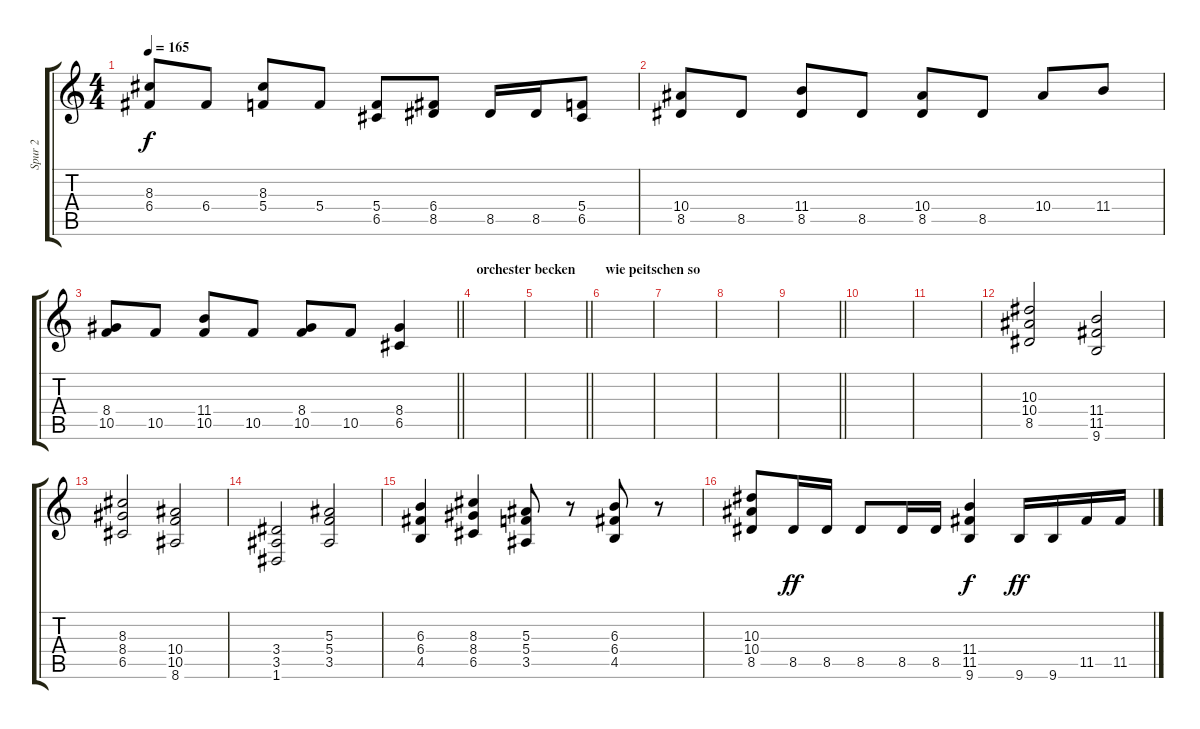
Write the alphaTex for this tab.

\track ("Spur 2" "Spur 2") {instrument distortionguitar}
\staff {score tabs}
\tuning (D4 A3 F3 C3 G2 D2) {hide}
\ts (4 4)
\tempo 165
\clef g2
\ks c
(8.3 6.4).8{dy f} 6.4.8 (8.3 5.4).8 5.4.8 (5.4 6.5).8 (6.4 8.5).8 8.5.16 8.5.16 (5.4 6.5).8 |
(10.4 8.5).8 8.5.8 (11.4 8.5).8 8.5.8 (10.4 8.5).8 8.5.8 10.4.8 11.4.8 |
\barLineRight lightlight
(8.4 10.5).8 10.5.8 (11.4 10.5).8 10.5.8 (8.4 10.5).8 10.5.8 (8.4 6.5).4 |
\section ("" "orchester becken")
|
\barLineRight lightlight
|
\section ("" "wie peitschen so ")
|
|
|
\barLineRight lightlight
|
|
|
(10.3 10.4 8.5).2 (11.4 11.5 9.6).2 |
(8.3 8.4 6.5).2 (10.4 10.5 8.6).2 |
(3.4 3.5 1.6).2 (5.3 5.4 3.5).2 |
(6.3 6.4 4.5).4 (8.3 8.4 6.5).4 (5.3 5.4 3.5).8 r.8 (6.3 6.4 4.5).8 r.8 |
(10.3 10.4 8.5).8 8.5.16{dy ff} 8.5.16 8.5.8 8.5.16 8.5.16 (11.4 11.5 9.6).4{dy f} 9.6.16{dy ff} 9.6.16 11.5.16 11.5.16
